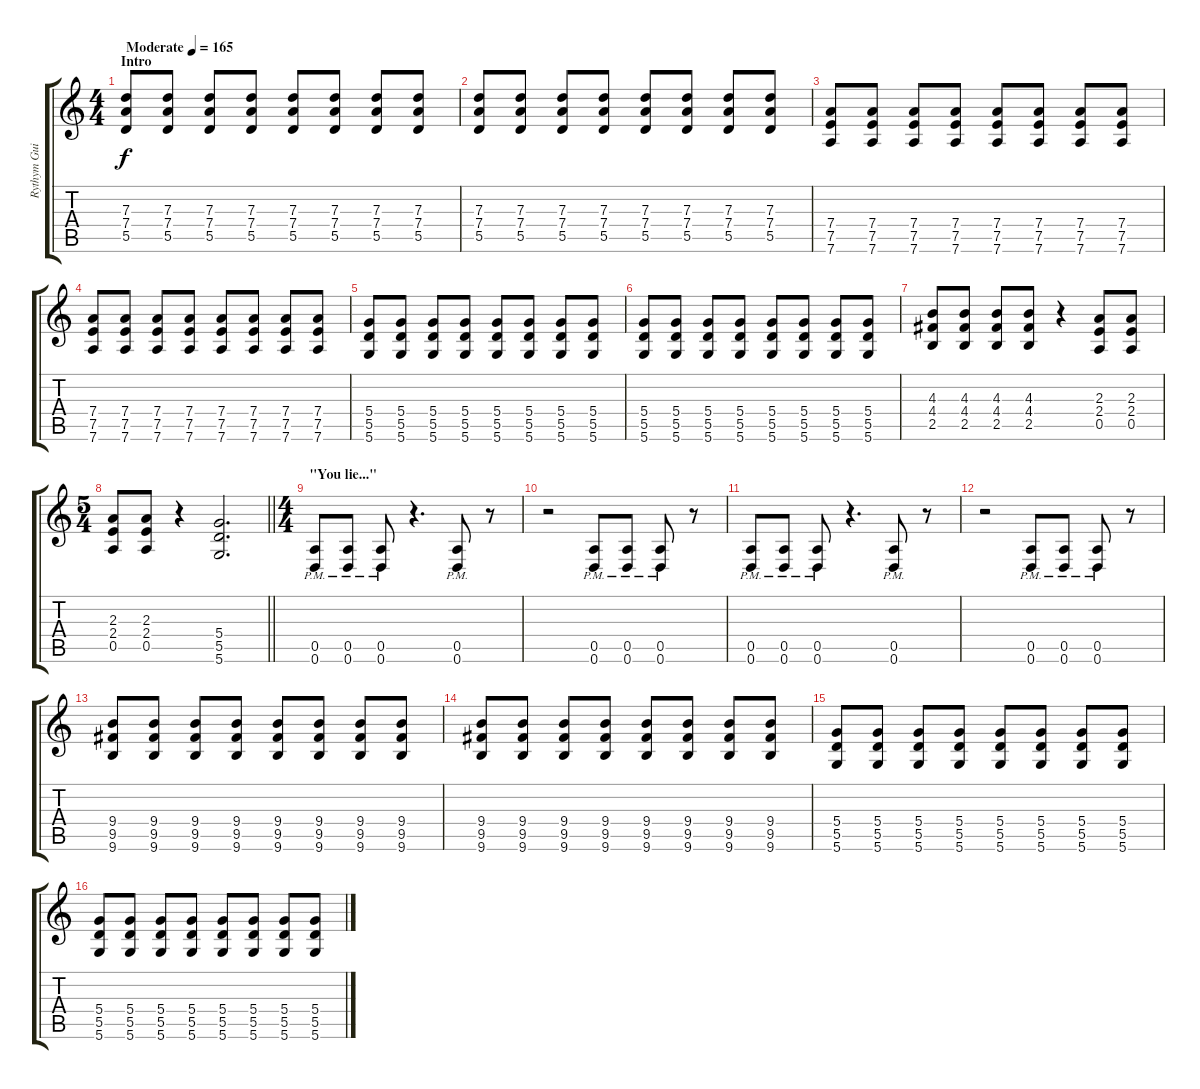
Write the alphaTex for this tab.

\track ("Rythym Guitar" "Rythym Gui") {instrument distortionguitar}
\staff {score tabs}
\tuning (E4 B3 G3 D3 A2 D2) {hide}
\ts (4 4)
\section ("" "Intro")
\tempo (165 "Moderate")
\clef g2
\ks c
(7.3 7.4 5.5).8{dy f instrument distortionguitar} (7.3 7.4 5.5).8 (7.3 7.4 5.5).8 (7.3 7.4 5.5).8 (7.3 7.4 5.5).8 (7.3 7.4 5.5).8 (7.3 7.4 5.5).8 (7.3 7.4 5.5).8 |
(7.3 7.4 5.5).8 (7.3 7.4 5.5).8 (7.3 7.4 5.5).8 (7.3 7.4 5.5).8 (7.3 7.4 5.5).8 (7.3 7.4 5.5).8 (7.3 7.4 5.5).8 (7.3 7.4 5.5).8 |
(7.4 7.5 7.6).8 (7.4 7.5 7.6).8 (7.4 7.5 7.6).8 (7.4 7.5 7.6).8 (7.4 7.5 7.6).8 (7.4 7.5 7.6).8 (7.4 7.5 7.6).8 (7.4 7.5 7.6).8 |
(7.4 7.5 7.6).8 (7.4 7.5 7.6).8 (7.4 7.5 7.6).8 (7.4 7.5 7.6).8 (7.4 7.5 7.6).8 (7.4 7.5 7.6).8 (7.4 7.5 7.6).8 (7.4 7.5 7.6).8 |
(5.4 5.5 5.6).8 (5.4 5.5 5.6).8 (5.4 5.5 5.6).8 (5.4 5.5 5.6).8 (5.4 5.5 5.6).8 (5.4 5.5 5.6).8 (5.4 5.5 5.6).8 (5.4 5.5 5.6).8 |
(5.4 5.5 5.6).8 (5.4 5.5 5.6).8 (5.4 5.5 5.6).8 (5.4 5.5 5.6).8 (5.4 5.5 5.6).8 (5.4 5.5 5.6).8 (5.4 5.5 5.6).8 (5.4 5.5 5.6).8 |
(4.3 4.4 2.5).8 (4.3 4.4 2.5).8 (4.3 4.4 2.5).8 (4.3 4.4 2.5).8 r.4 (2.3 2.4 0.5).8 (2.3 2.4 0.5).8 |
\ts (5 4)
\barLineRight lightlight
(2.3 2.4 0.5).8 (2.3 2.4 0.5).8 r.4 (5.4 5.5 5.6).2{d} |
\ts (4 4)
\section ("" "\"You lie...\"")
(0.5{pm} 0.6{pm}).8 (0.5{pm} 0.6{pm}).8 (0.5{pm} 0.6{pm}).8 r.4{d} (0.5{pm} 0.6{pm}).8 r.8 |
r.2 (0.5{pm} 0.6{pm}).8 (0.5{pm} 0.6{pm}).8 (0.5{pm} 0.6{pm}).8 r.8 |
(0.5{pm} 0.6{pm}).8 (0.5{pm} 0.6{pm}).8 (0.5{pm} 0.6{pm}).8 r.4{d} (0.5{pm} 0.6{pm}).8 r.8 |
r.2 (0.5{pm} 0.6{pm}).8 (0.5{pm} 0.6{pm}).8 (0.5{pm} 0.6{pm}).8 r.8 |
(9.4 9.5 9.6).8 (9.4 9.5 9.6).8 (9.4 9.5 9.6).8 (9.4 9.5 9.6).8 (9.4 9.5 9.6).8 (9.4 9.5 9.6).8 (9.4 9.5 9.6).8 (9.4 9.5 9.6).8 |
(9.4 9.5 9.6).8 (9.4 9.5 9.6).8 (9.4 9.5 9.6).8 (9.4 9.5 9.6).8 (9.4 9.5 9.6).8 (9.4 9.5 9.6).8 (9.4 9.5 9.6).8 (9.4 9.5 9.6).8 |
(5.4 5.5 5.6).8 (5.4 5.5 5.6).8 (5.4 5.5 5.6).8 (5.4 5.5 5.6).8 (5.4 5.5 5.6).8 (5.4 5.5 5.6).8 (5.4 5.5 5.6).8 (5.4 5.5 5.6).8 |
(5.4 5.5 5.6).8 (5.4 5.5 5.6).8 (5.4 5.5 5.6).8 (5.4 5.5 5.6).8 (5.4 5.5 5.6).8 (5.4 5.5 5.6).8 (5.4 5.5 5.6).8 (5.4 5.5 5.6).8
